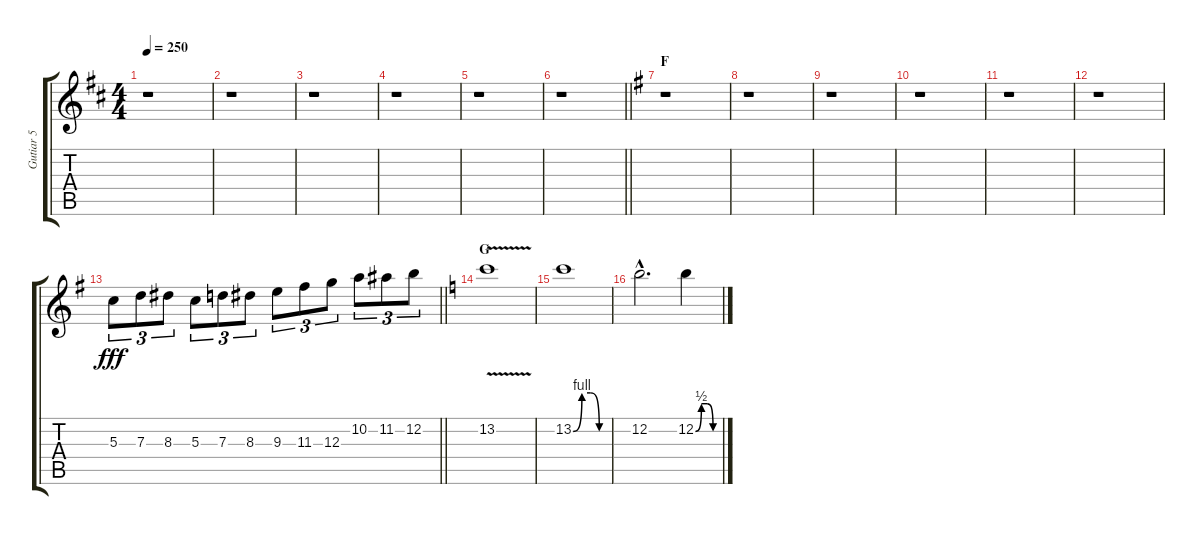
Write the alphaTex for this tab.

\track ("Gutiar 5" "Gutiar 5") {instrument distortionguitar}
\staff {score tabs}
\tuning (E4 B3 G3 D3 A2 E2) {hide}
\ts (4 4)
\tempo 250
\clef g2
\ks d
r.1{dy f} |
r.1 |
r.1 |
r.1 |
r.1 |
\barLineRight lightlight
r.1 |
\section ("" "F")
\ks g
r.1 |
r.1 |
r.1 |
r.1 |
r.1 |
r.1 |
\barLineRight lightlight
5.3.8{tu (3 2) dy fff} 7.3.8{tu (3 2)} 8.3.8{tu (3 2)} 5.3.8{tu (3 2)} 7.3.8{tu (3 2)} 8.3.8{tu (3 2)} 9.3.8{tu (3 2)} 11.3.8{tu (3 2)} 12.3.8{tu (3 2)} 10.2.8{tu (3 2)} 11.2.8{tu (3 2)} 12.2.8{tu (3 2)} |
\section ("" "G")
\ks c
13.2{v}.1 |
13.2{be (custom 0 0 15 4 30 4 45 0 60 0)}.1 |
12.2{hac}.2{d} 12.2{be (custom 0 0 15 2 30 2 45 0 60 0)}.4
